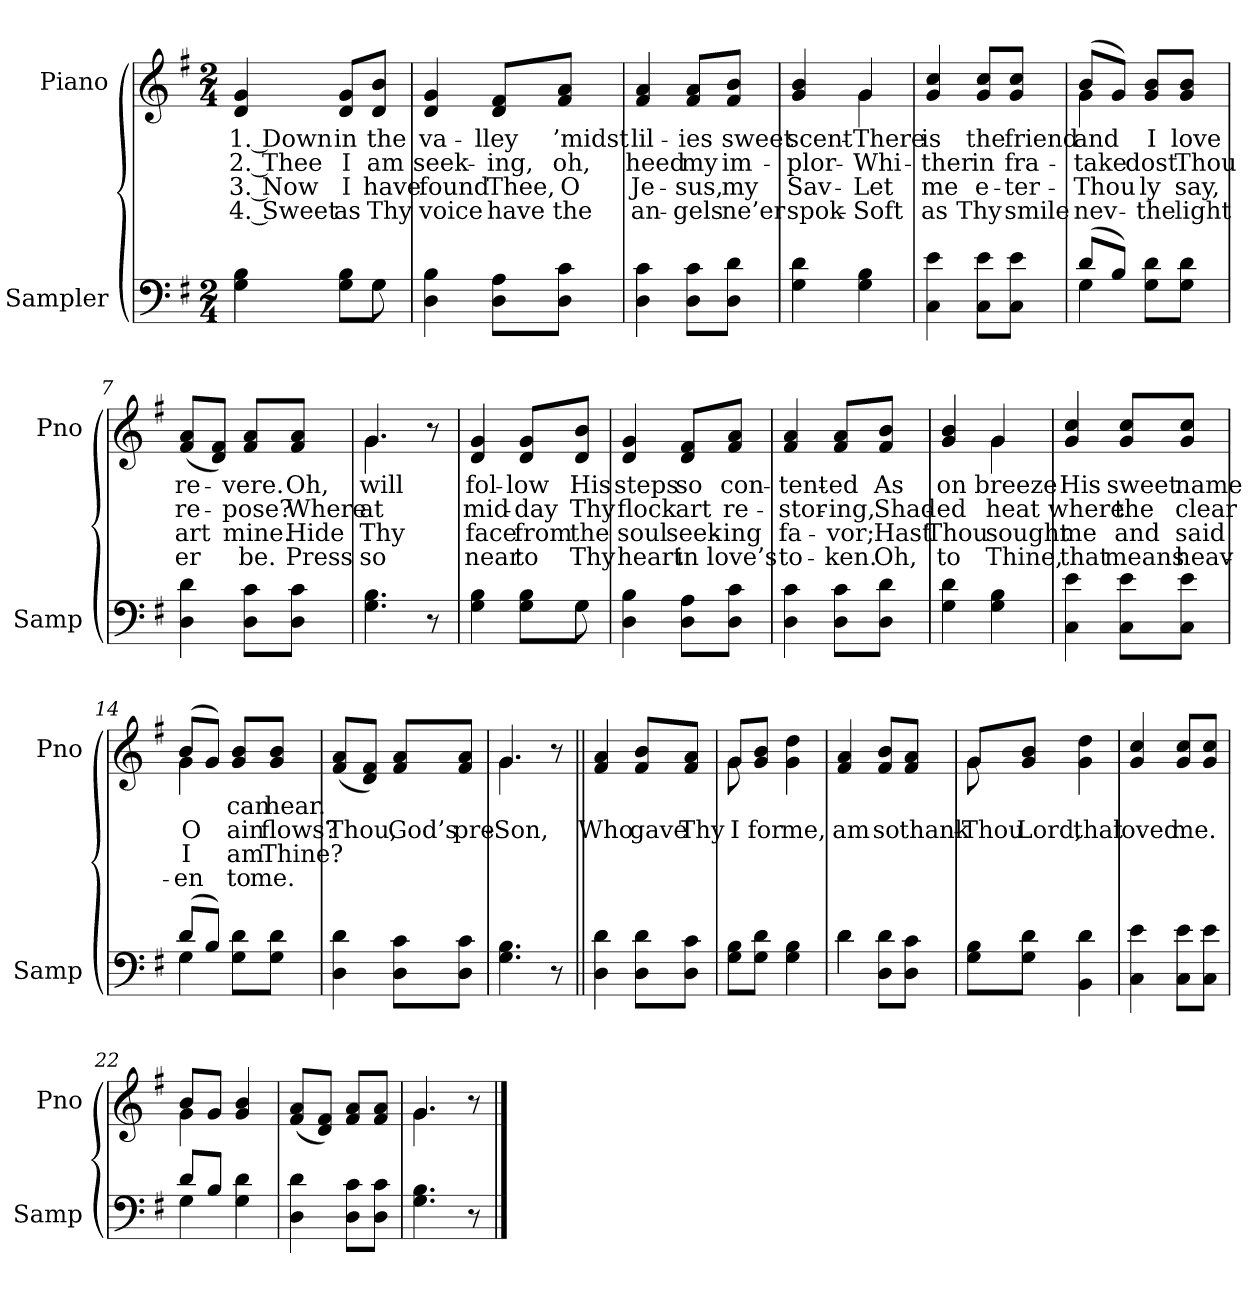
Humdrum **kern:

**kern	**kern	**text	**text	**text	**text
*part2	*part1	*part1	*part1	*part1	*part1
*staff2	*staff1	*staff1	*staff1	*staff1	*staff1
*I"Sampler	*I"Piano	*	*	*	*
*I'Samp	*I'Pno	*	*	*	*
*clefF4	*clefG2	*	*	*	*
*k[f#]	*k[f#]	*	*	*	*
*G:	*G:	*	*	*	*
*M2/4	*M2/4	*	*	*	*
=1	=1	=1	=1	=1	=1
*^	*	*	*	*	*
4G 4B	4.ryy	4d 4g	1. Down	2. Thee	3. Now	4. Sweet
8G\ 8B\L	.	8d/ 8g/L	in	I	I	as
8G\J	8G	8d/ 8b/J	the	am	have	Thy
*v	*v	*	*	*	*	*
=2	=2	=2	=2	=2	=2
4D 4B	4d 4g	va-	seek-	found	voice
8D\ 8A\L	8d/ 8f#/L	-lley	-ing,	Thee,	have
8D\ 8c\J	8f#/ 8a/J	’midst	oh,	O	the
=3	=3	=3	=3	=3	=3
4D 4c	4f# 4a	lil-	heed	Je-	an-
8D\ 8c\L	8f#/ 8a/L	-ies	my	-sus,	-gels
8D\ 8d\J	8f#/ 8b/J	sweet	im-	my	ne’er
=4	=4	=4	=4	=4	=4
*	*^	*	*	*	*
4G 4d	4g 4b	4ryy	scent-	-plor-	Sav-	spok-
4G 4B	4g/	4g	There	Whi-	Let	Soft
*	*v	*v	*	*	*	*
=5	=5	=5	=5	=5	=5
4C 4e	4g 4cc	is	-ther	me	as
8C\ 8e\L	8g/ 8cc/L	the	in	e-	Thy
8C\ 8e\J	8g/ 8cc/J	friend	fra-	-ter-	smile
=6	=6	=6	=6	=6	=6
*^	*^	*	*	*	*
(8d/L	4G	(8b/L	4g	and	take	Thou	nev-
8B/J)	.	8g/J)	.	.	.	.	.
8G\ 8d\L	4ryy	8g/ 8b/L	4ryy	I	dost	-ly	the
8G\ 8d\J	.	8g/ 8b/J	.	love	Thou	say,	light
*v	*v	*	*	*	*	*	*
*	*v	*v	*	*	*	*
=7	=7	=7	=7	=7	=7
4D 4d	(8f#/ 8a/L	re-	re-	art	-er
.	8d/ 8f#/J)	.	.	.	.
8D\ 8c\L	8f#/ 8a/L	-vere.	-pose?	mine.	be.
8D\ 8c\J	8f#/ 8a/J	Oh,	Where	Hide	Press
=8	=8	=8	=8	=8	=8
*	*^	*	*	*	*
4.G 4.B	4.g/	4.g	will	at	Thy	so
8r	8r	8ryy	.	.	.	.
*	*v	*v	*	*	*	*
=9	=9	=9	=9	=9	=9
*^	*	*	*	*	*
4G 4B	4.ryy	4d 4g	fol-	mid-	face	near
8G\ 8B\L	.	8d/ 8g/L	-low	-day	from	to
8G\J	8G	8d/ 8b/J	His	Thy	the	Thy
*v	*v	*	*	*	*	*
=10	=10	=10	=10	=10	=10
4D 4B	4d 4g	steps	flock	soul	heart
8D\ 8A\L	8d/ 8f#/L	so	art	seek-	in
8D\ 8c\J	8f#/ 8a/J	con-	re-	-ing	love’s
=11	=11	=11	=11	=11	=11
4D 4c	4f# 4a	-tent-	-stor-	fa-	to-
8D\ 8c\L	8f#/ 8a/L	-ed	-ing,	-vor;	-ken.
8D\ 8d\J	8f#/ 8b/J	As	Shad-	Hast	Oh,
=12	=12	=12	=12	=12	=12
*	*^	*	*	*	*
4G 4d	4g 4b	4ryy	on	-ed	Thou	to
4G 4B	4g/	4g	breeze	heat	sought	Thine,
*	*v	*v	*	*	*	*
=13	=13	=13	=13	=13	=13
4C 4e	4g 4cc	His	where	me	that
8C\ 8e\L	8g/ 8cc/L	sweet	the	and	means
8C\ 8e\J	8g/ 8cc/J	name	clear	said	heav-
=14	=14	=14	=14	=14	=14
*^	*^	*	*	*	*
(8d/L	4G	(8b/L	4g	.	O	I	-en
8B/J)	.	8g/J)	.	.	.	.	.
8G\ 8d\L	4ryy	8g/ 8b/L	4ryy	can	-ain	am	to
8G\ 8d\J	.	8g/ 8b/J	.	hear.	flows?	Thine?	me.
*v	*v	*	*	*	*	*	*
*	*v	*v	*	*	*	*
=15	=15	=15	=15	=15	=15
4D 4d	(8f#/ 8a/L	.	Thou,	.	.
.	8d/ 8f#/J)	.	.	.	.
8D\ 8c\L	8f#/ 8a/L	.	God’s	.	.
8D\ 8c\J	8f#/ 8a/J	.	pre-	.	.
=16	=16	=16	=16	=16	=16
*	*^	*	*	*	*
4.G 4.B	4.g/	4.g	.	Son,	.	.
8r	8r	8ryy	.	.	.	.
=17||	=17||	=17||	=17||	=17||	=17||	=17||
!	!LO:TX:t=Refrain	!	!	!	!	!
*	*v	*v	*	*	*	*
4D 4d	4f# 4a	.	Who	.	.
8D\ 8d\L	8f#/ 8b/L	.	gave	.	.
8D\ 8c\J	8f#/ 8a/J	.	Thy	.	.
=18	=18	=18	=18	=18	=18
*	*^	*	*	*	*
8G\ 8B\L	8g/L	8g	.	I	.	.
8G\ 8d\J	8g/ 8b/J	4.ryy	.	for	.	.
4G 4B	4g 4dd	.	.	me,	.	.
*	*v	*v	*	*	*	*
=19	=19	=19	=19	=19	=19
*^	*	*	*	*	*
4d\	4d	4f# 4a	.	am	.	.
8D\ 8d\L	4ryy	8f#/ 8b/L	.	so	.	.
8D\ 8c\J	.	8f#/ 8a/J	.	thank-	.	.
*v	*v	*	*	*	*	*
=20	=20	=20	=20	=20	=20
*	*^	*	*	*	*
8G\ 8B\L	8g/L	8g	.	Thou	.	.
8G\ 8d\J	8g/ 8b/J	4.ryy	.	Lord,	.	.
4BB 4d	4g 4dd	.	.	that	.	.
*	*v	*v	*	*	*	*
=21	=21	=21	=21	=21	=21
4C 4e	4g 4cc	.	loved	.	.
8C\ 8e\L	8g/ 8cc/L	.	me.	.	.
8C\ 8e\J	8g/ 8cc/J	.	.	.	.
=22	=22	=22	=22	=22	=22
*^	*^	*	*	*	*
8d/L	4G	8b/L	4g	.	.	.	.
8B/J	.	8g/J	.	.	.	.	.
4G 4d	4ryy	4g 4b	4ryy	.	.	.	.
*v	*v	*	*	*	*	*	*
*	*v	*v	*	*	*	*
=23	=23	=23	=23	=23	=23
4D 4d	(8f#/ 8a/L	.	.	.	.
.	8d/ 8f#/J)	.	.	.	.
8D\ 8c\L	8f#/ 8a/L	.	.	.	.
8D\ 8c\J	8f#/ 8a/J	.	.	.	.
=24	=24	=24	=24	=24	=24
*	*^	*	*	*	*
4.G 4.B	4.g/	4.g	.	.	.	.
8r	8r	8ryy	.	.	.	.
*	*v	*v	*	*	*	*
==	==	==	==	==	==
*-	*-	*-	*-	*-	*-
